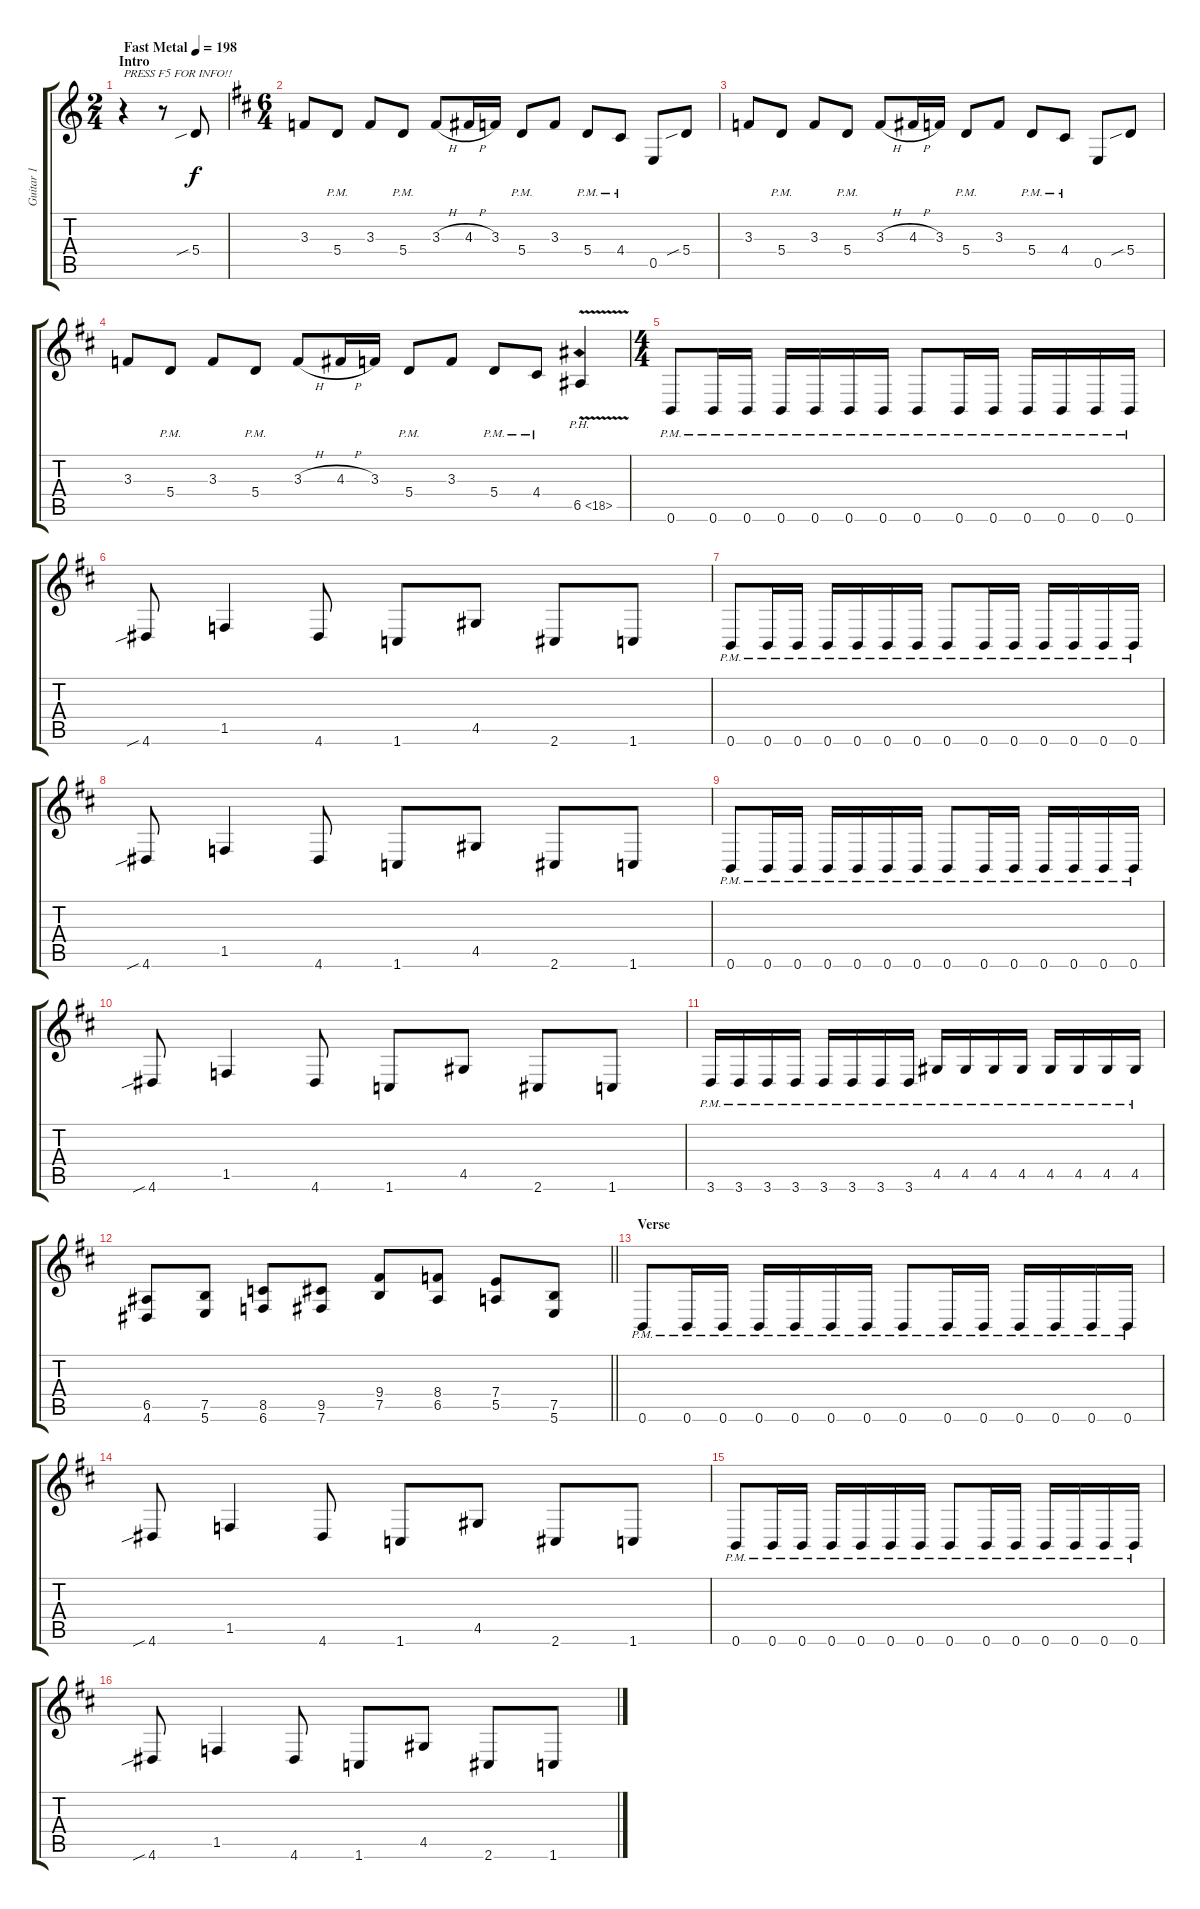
\track ("Guitar 1" "Guitar 1") {instrument distortionguitar}
\staff {score tabs}
\tuning (B3 Gb3 D3 A2 E2 B1) {hide}
\ts (2 4)
\section ("" "Intro")
\tempo (198 "Fast Metal")
\clef g2
\ks c
r.4{txt "PRESS F5 FOR INFO!!" dy f instrument distortionguitar} r.8 5.4{sib}.8 |
\ts (6 4)
\ks d
3.3.8 5.4{pm}.8 3.3.8 5.4{pm}.8 3.3{h}.8 4.3{h}.16 3.3.16 5.4{pm}.8 3.3.8 5.4{pm}.8 4.4{pm}.8 0.5.8 5.4{sib}.8 |
3.3.8 5.4{pm}.8 3.3.8 5.4{pm}.8 3.3{h}.8 4.3{h}.16 3.3.16 5.4{pm}.8 3.3.8 5.4{pm}.8 4.4{pm}.8 0.5.8 5.4{sib}.8 |
3.3.8 5.4{pm}.8 3.3.8 5.4{pm}.8 3.3{h}.8 4.3{h}.16 3.3.16 5.4{pm}.8 3.3.8 5.4{pm}.8 4.4{pm}.8 6.5{ph 12 v}.4 |
\ts (4 4)
0.6{pm}.8 0.6{pm}.16 0.6{pm}.16 0.6{pm}.16 0.6{pm}.16 0.6{pm}.16 0.6{pm}.16 0.6{pm}.8 0.6{pm}.16 0.6{pm}.16 0.6{pm}.16 0.6{pm}.16 0.6{pm}.16 0.6{pm}.16 |
4.6{sib}.8 1.5.4 4.6.8 1.6.8 4.5.8 2.6.8 1.6.8 |
0.6{pm}.8 0.6{pm}.16 0.6{pm}.16 0.6{pm}.16 0.6{pm}.16 0.6{pm}.16 0.6{pm}.16 0.6{pm}.8 0.6{pm}.16 0.6{pm}.16 0.6{pm}.16 0.6{pm}.16 0.6{pm}.16 0.6{pm}.16 |
4.6{sib}.8 1.5.4 4.6.8 1.6.8 4.5.8 2.6.8 1.6.8 |
0.6{pm}.8 0.6{pm}.16 0.6{pm}.16 0.6{pm}.16 0.6{pm}.16 0.6{pm}.16 0.6{pm}.16 0.6{pm}.8 0.6{pm}.16 0.6{pm}.16 0.6{pm}.16 0.6{pm}.16 0.6{pm}.16 0.6{pm}.16 |
4.6{sib}.8 1.5.4 4.6.8 1.6.8 4.5.8 2.6.8 1.6.8 |
3.6{pm}.16 3.6{pm}.16 3.6{pm}.16 3.6{pm}.16 3.6{pm}.16 3.6{pm}.16 3.6{pm}.16 3.6{pm}.16 4.5{pm}.16 4.5{pm}.16 4.5{pm}.16 4.5{pm}.16 4.5{pm}.16 4.5{pm}.16 4.5{pm}.16 4.5{pm}.16 |
\barLineRight lightlight
(6.5 4.6).8 (7.5 5.6).8 (8.5 6.6).8 (9.5 7.6).8 (9.4 7.5).8 (8.4 6.5).8 (7.4 5.5).8 (7.5 5.6).8 |
\section ("" "Verse ")
0.6{pm}.8 0.6{pm}.16 0.6{pm}.16 0.6{pm}.16 0.6{pm}.16 0.6{pm}.16 0.6{pm}.16 0.6{pm}.8 0.6{pm}.16 0.6{pm}.16 0.6{pm}.16 0.6{pm}.16 0.6{pm}.16 0.6{pm}.16 |
4.6{sib}.8 1.5.4 4.6.8 1.6.8 4.5.8 2.6.8 1.6.8 |
0.6{pm}.8 0.6{pm}.16 0.6{pm}.16 0.6{pm}.16 0.6{pm}.16 0.6{pm}.16 0.6{pm}.16 0.6{pm}.8 0.6{pm}.16 0.6{pm}.16 0.6{pm}.16 0.6{pm}.16 0.6{pm}.16 0.6{pm}.16 |
4.6{sib}.8 1.5.4 4.6.8 1.6.8 4.5.8 2.6.8 1.6.8
